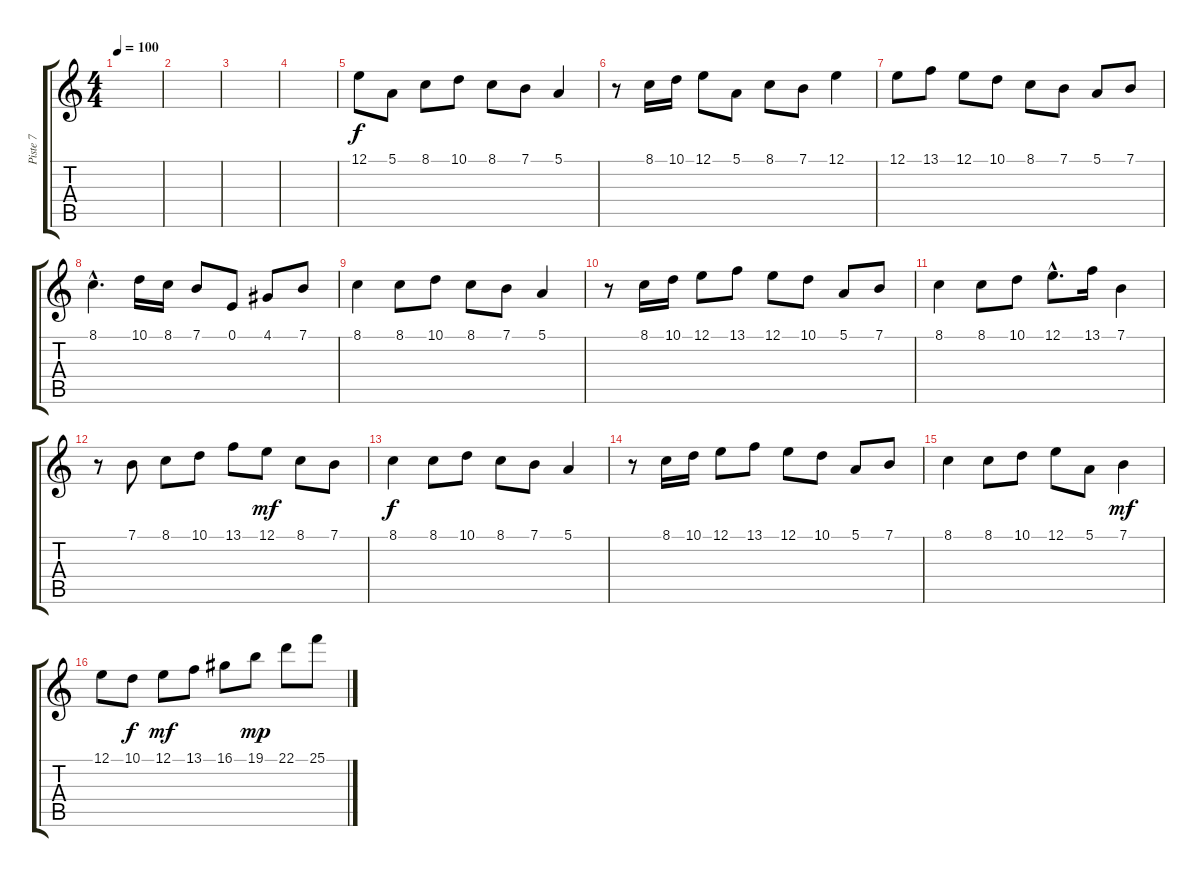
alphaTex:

\track ("Piste 7" "Piste 7") {instrument panflute}
\staff {score tabs}
\tuning (E4 B3 G3 D3 A2 E2) {hide}
\ts (4 4)
\tempo 100
\clef g2
\ks c
|
|
|
|
12.1.8 5.1.8{dy f} 8.1.8 10.1.8 8.1.8 7.1.8 5.1.4 |
r.8 8.1.16 10.1.16 12.1.8 5.1.8 8.1.8 7.1.8 12.1.4 |
12.1.8 13.1.8 12.1.8 10.1.8 8.1.8 7.1.8 5.1.8 7.1.8 |
8.1{hac}.4{d} 10.1.16 8.1.16 7.1.8 0.1.8 4.1.8 7.1.8 |
8.1.4 8.1.8 10.1.8 8.1.8 7.1.8 5.1.4 |
r.8 8.1.16 10.1.16 12.1.8 13.1.8 12.1.8 10.1.8 5.1.8 7.1.8 |
8.1.4 8.1.8 10.1.8 12.1{hac}.8{d} 13.1.16 7.1.4 |
r.8 7.1.8 8.1.8 10.1.8 13.1.8 12.1.8{dy mf} 8.1.8 7.1.8 |
8.1.4{dy f} 8.1.8 10.1.8 8.1.8 7.1.8 5.1.4 |
r.8 8.1.16 10.1.16 12.1.8 13.1.8 12.1.8 10.1.8 5.1.8 7.1.8 |
8.1.4 8.1.8 10.1.8 12.1.8 5.1.8 7.1.4{dy mf} |
12.1.8 10.1.8{dy f} 12.1.8{dy mf} 13.1.8 16.1.8 19.1.8{dy mp} 22.1.8 25.1.8
